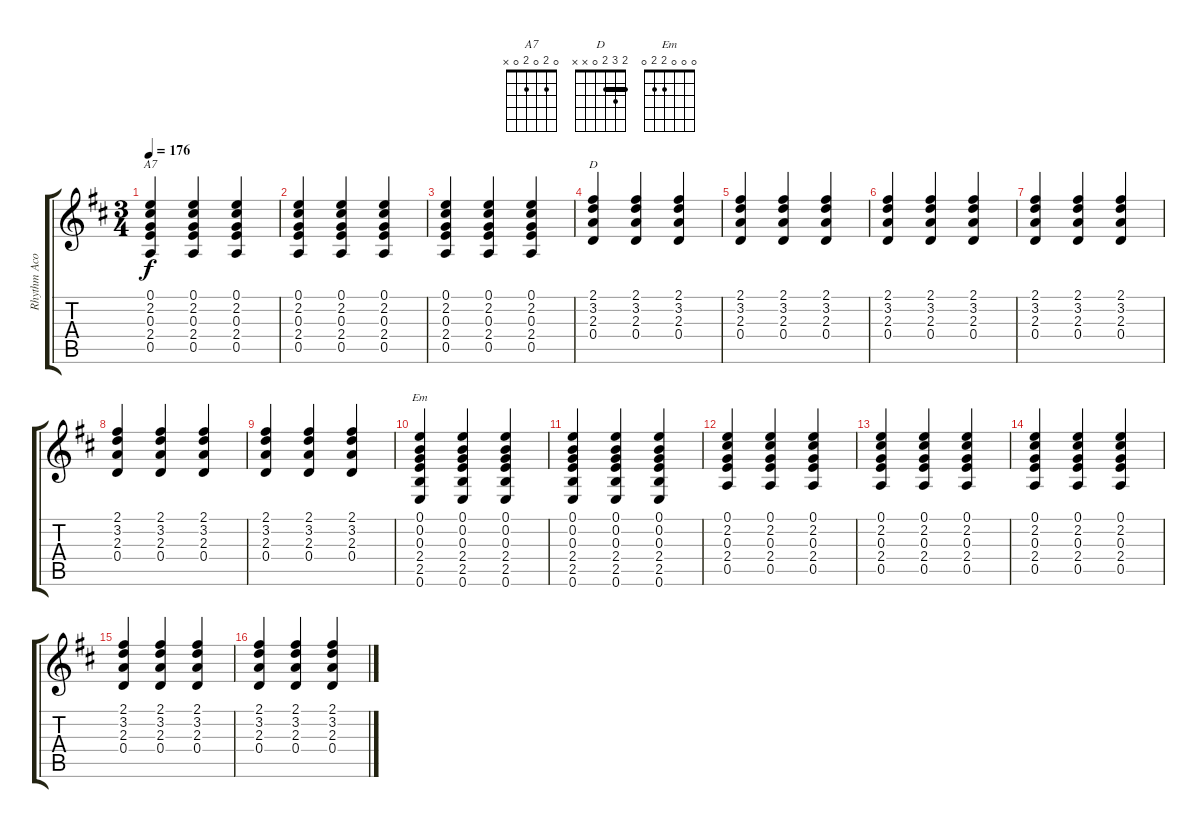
\track ("Rhythm Acoustic" "Rhythm Aco") {instrument acousticguitarsteel}
\staff {score tabs}
\tuning (E4 B3 G3 D3 A2 E2) {hide}
\chord ("A7" 0 2 0 2 0 x)
\chord ("D" 2 3 2 0 x x) {barre 2}
\chord ("Em" 0 0 0 2 2 0)
\ts (3 4)
\tempo 176
\clef g2
\ks d
(0.1 2.2 0.3 2.4 0.5).4{ch "A7" dy f} (0.1 2.2 0.3 2.4 0.5).4 (0.1 2.2 0.3 2.4 0.5).4 |
(0.1 2.2 0.3 2.4 0.5).4 (0.1 2.2 0.3 2.4 0.5).4 (0.1 2.2 0.3 2.4 0.5).4 |
(0.1 2.2 0.3 2.4 0.5).4 (0.1 2.2 0.3 2.4 0.5).4 (0.1 2.2 0.3 2.4 0.5).4 |
(2.1 3.2 2.3 0.4).4{ch "D"} (2.1 3.2 2.3 0.4).4 (2.1 3.2 2.3 0.4).4 |
(2.1 3.2 2.3 0.4).4 (2.1 3.2 2.3 0.4).4 (2.1 3.2 2.3 0.4).4 |
(2.1 3.2 2.3 0.4).4 (2.1 3.2 2.3 0.4).4 (2.1 3.2 2.3 0.4).4 |
(2.1 3.2 2.3 0.4).4 (2.1 3.2 2.3 0.4).4 (2.1 3.2 2.3 0.4).4 |
(2.1 3.2 2.3 0.4).4 (2.1 3.2 2.3 0.4).4 (2.1 3.2 2.3 0.4).4 |
(2.1 3.2 2.3 0.4).4 (2.1 3.2 2.3 0.4).4 (2.1 3.2 2.3 0.4).4 |
(0.1 0.2 0.3 2.4 2.5 0.6).4{ch "Em"} (0.1 0.2 0.3 2.4 2.5 0.6).4 (0.1 0.2 0.3 2.4 2.5 0.6).4 |
(0.1 0.2 0.3 2.4 2.5 0.6).4 (0.1 0.2 0.3 2.4 2.5 0.6).4 (0.1 0.2 0.3 2.4 2.5 0.6).4 |
(0.1 2.2 0.3 2.4 0.5).4 (0.1 2.2 0.3 2.4 0.5).4 (0.1 2.2 0.3 2.4 0.5).4 |
(0.1 2.2 0.3 2.4 0.5).4 (0.1 2.2 0.3 2.4 0.5).4 (0.1 2.2 0.3 2.4 0.5).4 |
(0.1 2.2 0.3 2.4 0.5).4 (0.1 2.2 0.3 2.4 0.5).4 (0.1 2.2 0.3 2.4 0.5).4 |
(2.1 3.2 2.3 0.4).4 (2.1 3.2 2.3 0.4).4 (2.1 3.2 2.3 0.4).4 |
(2.1 3.2 2.3 0.4).4 (2.1 3.2 2.3 0.4).4 (2.1 3.2 2.3 0.4).4
